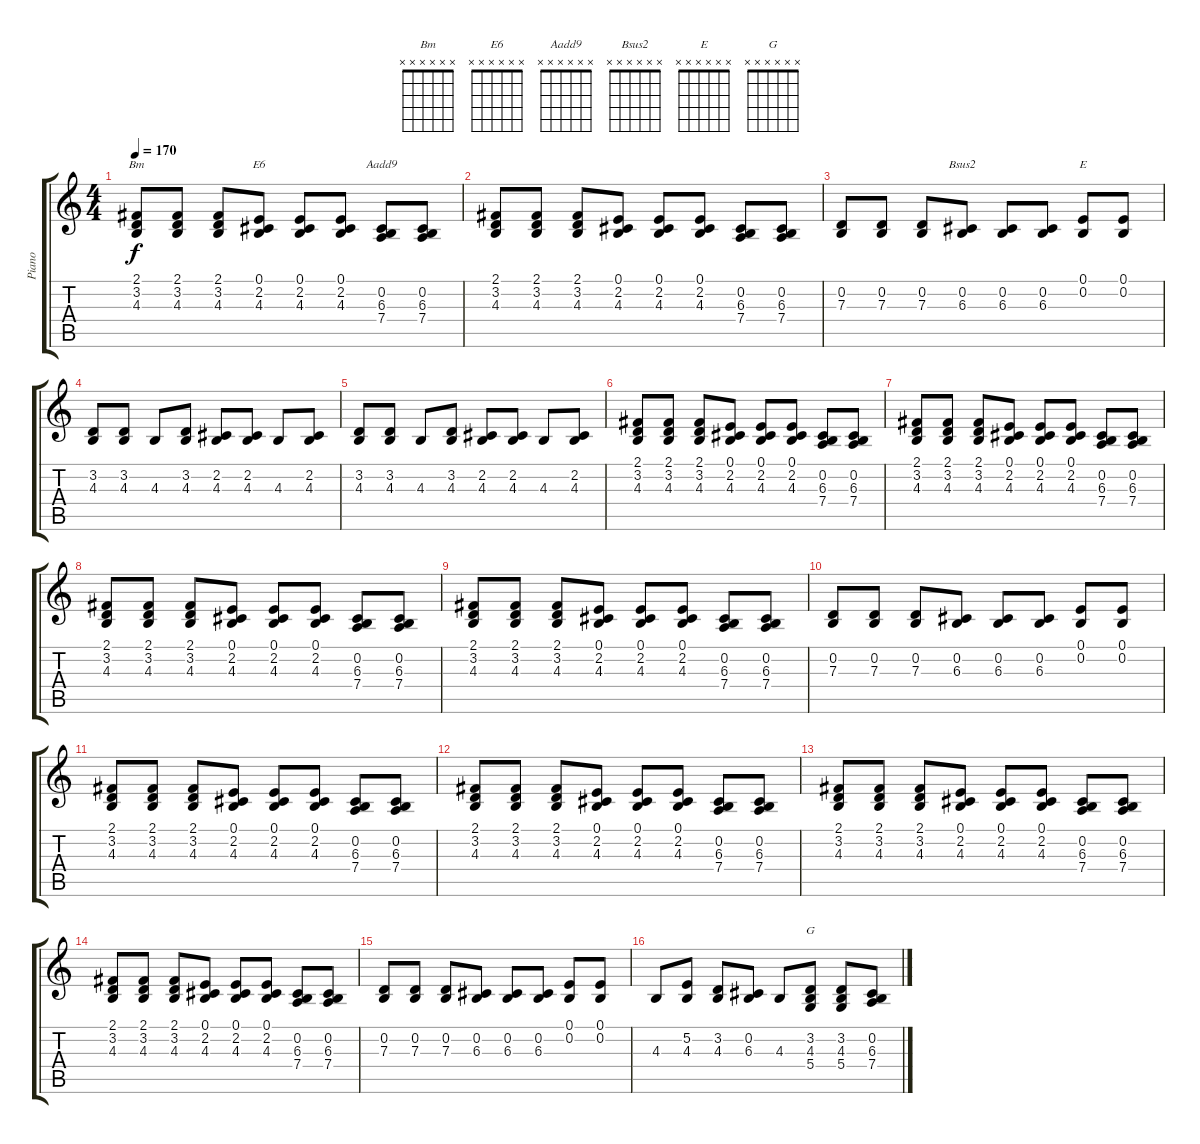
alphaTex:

\track ("Piano" "Piano") {instrument brightacousticpiano}
\staff {score tabs}
\tuning (E4 B3 G3 D3 A2 E2) {hide}
\chord ("Bm" x x x x x x)
\chord ("E6" x x x x x x)
\chord ("Aadd9" x x x x x x)
\chord ("Bsus2" x x x x x x)
\chord ("E" x x x x x x)
\chord ("G" x x x x x x)
\ts (4 4)
\tempo 170
\clef g2
\ks c
(2.1 3.2 4.3).8{ch "Bm" dy f} (2.1 3.2 4.3).8 (2.1 3.2 4.3).8 (0.1 2.2 4.3).8{ch "E6"} (0.1 2.2 4.3).8 (0.1 2.2 4.3).8 (0.2 6.3 7.4).8{ch "Aadd9"} (0.2 6.3 7.4).8 |
(2.1 3.2 4.3).8 (2.1 3.2 4.3).8 (2.1 3.2 4.3).8 (0.1 2.2 4.3).8 (0.1 2.2 4.3).8 (0.1 2.2 4.3).8 (0.2 6.3 7.4).8 (0.2 6.3 7.4).8 |
(0.2 7.3).8 (0.2 7.3).8 (0.2 7.3).8 (0.2 6.3).8{ch "Bsus2"} (0.2 6.3).8 (0.2 6.3).8 (0.1 0.2).8{ch "E"} (0.1 0.2).8 |
(3.2 4.3).8 (3.2 4.3).8 4.3.8 (3.2 4.3).8 (2.2 4.3).8 (2.2 4.3).8 4.3.8 (2.2 4.3).8 |
(3.2 4.3).8 (3.2 4.3).8 4.3.8 (3.2 4.3).8 (2.2 4.3).8 (2.2 4.3).8 4.3.8 (2.2 4.3).8 |
(2.1 3.2 4.3).8 (2.1 3.2 4.3).8 (2.1 3.2 4.3).8 (0.1 2.2 4.3).8 (0.1 2.2 4.3).8 (0.1 2.2 4.3).8 (0.2 6.3 7.4).8 (0.2 6.3 7.4).8 |
(2.1 3.2 4.3).8 (2.1 3.2 4.3).8 (2.1 3.2 4.3).8 (0.1 2.2 4.3).8 (0.1 2.2 4.3).8 (0.1 2.2 4.3).8 (0.2 6.3 7.4).8 (0.2 6.3 7.4).8 |
(2.1 3.2 4.3).8 (2.1 3.2 4.3).8 (2.1 3.2 4.3).8 (0.1 2.2 4.3).8 (0.1 2.2 4.3).8 (0.1 2.2 4.3).8 (0.2 6.3 7.4).8 (0.2 6.3 7.4).8 |
(2.1 3.2 4.3).8 (2.1 3.2 4.3).8 (2.1 3.2 4.3).8 (0.1 2.2 4.3).8 (0.1 2.2 4.3).8 (0.1 2.2 4.3).8 (0.2 6.3 7.4).8 (0.2 6.3 7.4).8 |
(0.2 7.3).8 (0.2 7.3).8 (0.2 7.3).8 (0.2 6.3).8 (0.2 6.3).8 (0.2 6.3).8 (0.1 0.2).8 (0.1 0.2).8 |
(2.1 3.2 4.3).8 (2.1 3.2 4.3).8 (2.1 3.2 4.3).8 (0.1 2.2 4.3).8 (0.1 2.2 4.3).8 (0.1 2.2 4.3).8 (0.2 6.3 7.4).8 (0.2 6.3 7.4).8 |
(2.1 3.2 4.3).8 (2.1 3.2 4.3).8 (2.1 3.2 4.3).8 (0.1 2.2 4.3).8 (0.1 2.2 4.3).8 (0.1 2.2 4.3).8 (0.2 6.3 7.4).8 (0.2 6.3 7.4).8 |
(2.1 3.2 4.3).8 (2.1 3.2 4.3).8 (2.1 3.2 4.3).8 (0.1 2.2 4.3).8 (0.1 2.2 4.3).8 (0.1 2.2 4.3).8 (0.2 6.3 7.4).8 (0.2 6.3 7.4).8 |
(2.1 3.2 4.3).8 (2.1 3.2 4.3).8 (2.1 3.2 4.3).8 (0.1 2.2 4.3).8 (0.1 2.2 4.3).8 (0.1 2.2 4.3).8 (0.2 6.3 7.4).8 (0.2 6.3 7.4).8 |
(0.2 7.3).8 (0.2 7.3).8 (0.2 7.3).8 (0.2 6.3).8 (0.2 6.3).8 (0.2 6.3).8 (0.1 0.2).8 (0.1 0.2).8 |
4.3.8 (5.2 4.3).8 (3.2 4.3).8 (0.2 6.3).8 4.3.8 (3.2 4.3 5.4).8{ch "G"} (3.2 4.3 5.4).8 (0.2 6.3 7.4).8
